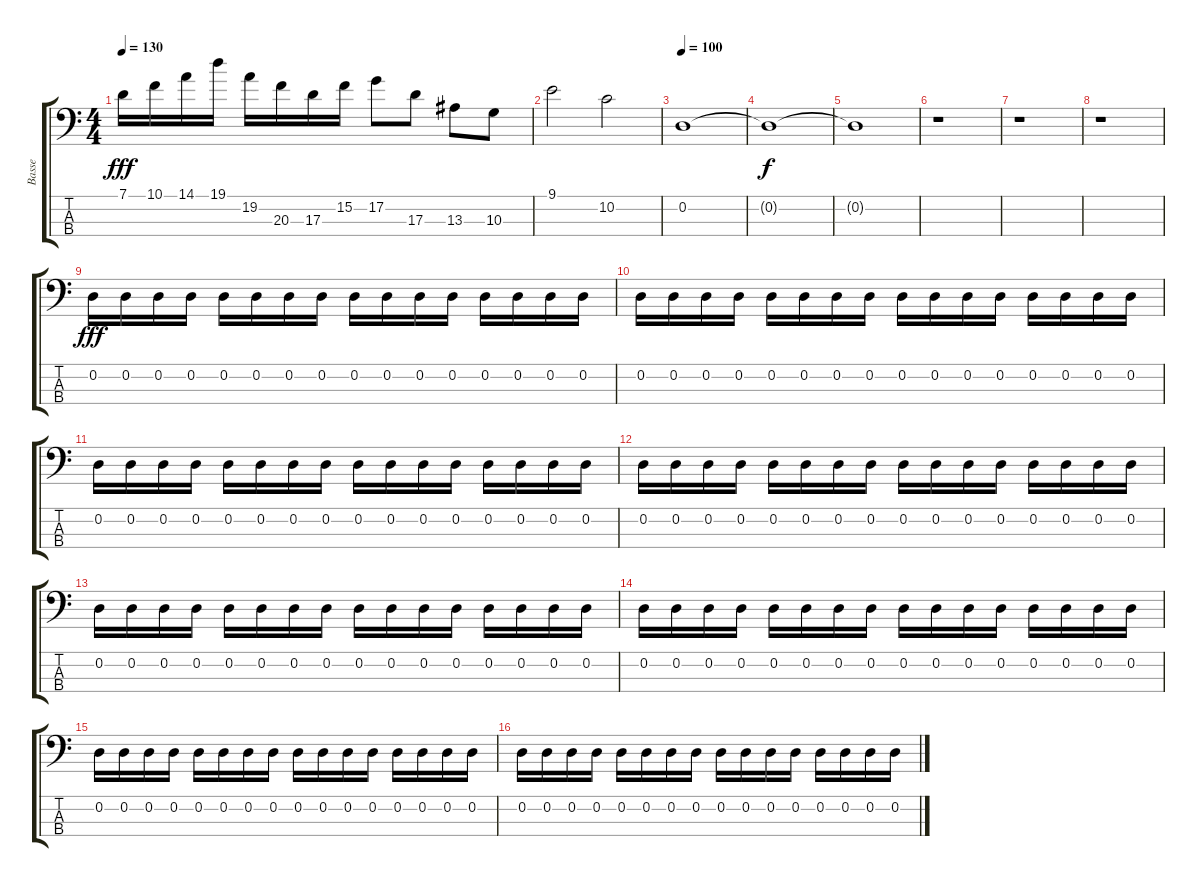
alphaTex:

\track ("Basse" "Basse") {instrument electricbassfinger}
\staff {score tabs}
\tuning (G2 D2 A1 D1) {hide}
\ts (4 4)
\tempo 130
\clef f4
\ks c
7.1.16{dy fff} 10.1.16 14.1.16 19.1.16 19.2.16 20.3.16 17.3.16 15.2.16 17.2.8 17.3.8 13.3.8 10.3.8 |
9.1.2 10.2.2 |
\tempo 100
0.2.1 |
0.2{t}.1{dy f} |
0.2{t}.1 |
r.1 |
r.1 |
r.1 |
0.2.16{dy fff volume 0 balance 8 instrument acousticguitarnylon} 0.2.16{volume 0} 0.2.16{volume 1} 0.2.16{volume 2} 0.2.16{volume 2} 0.2.16{volume 2} 0.2.16{volume 3} 0.2.16{volume 3} 0.2.16{volume 4} 0.2.16{volume 4} 0.2.16{volume 5} 0.2.16{volume 5} 0.2.16{volume 6} 0.2.16{volume 7} 0.2.16{volume 8} 0.2.16{volume 8} |
0.2.16{volume 9} 0.2.16{volume 9} 0.2.16{volume 10} 0.2.16{volume 10} 0.2.16{volume 11} 0.2.16{volume 11} 0.2.16{volume 12} 0.2.16{volume 12} 0.2.16{volume 13} 0.2.16{volume 13} 0.2.16{volume 13} 0.2.16{volume 14} 0.2.16{volume 14} 0.2.16{volume 14} 0.2.16{volume 15} 0.2.16{volume 15} |
0.2.16{volume 16 balance 8 instrument acousticguitarnylon} 0.2.16 0.2.16 0.2.16 0.2.16 0.2.16 0.2.16 0.2.16 0.2.16 0.2.16 0.2.16 0.2.16 0.2.16 0.2.16 0.2.16 0.2.16 |
0.2.16 0.2.16 0.2.16 0.2.16 0.2.16 0.2.16 0.2.16 0.2.16 0.2.16 0.2.16 0.2.16 0.2.16 0.2.16 0.2.16 0.2.16 0.2.16 |
0.2.16 0.2.16 0.2.16 0.2.16 0.2.16 0.2.16 0.2.16 0.2.16 0.2.16 0.2.16 0.2.16 0.2.16 0.2.16 0.2.16 0.2.16 0.2.16 |
0.2.16 0.2.16 0.2.16 0.2.16 0.2.16 0.2.16 0.2.16 0.2.16 0.2.16 0.2.16 0.2.16 0.2.16 0.2.16 0.2.16 0.2.16 0.2.16 |
0.2.16 0.2.16 0.2.16 0.2.16 0.2.16 0.2.16 0.2.16 0.2.16 0.2.16 0.2.16 0.2.16 0.2.16 0.2.16 0.2.16 0.2.16 0.2.16 |
0.2.16 0.2.16 0.2.16 0.2.16 0.2.16 0.2.16 0.2.16 0.2.16 0.2.16 0.2.16 0.2.16 0.2.16 0.2.16 0.2.16 0.2.16 0.2.16
